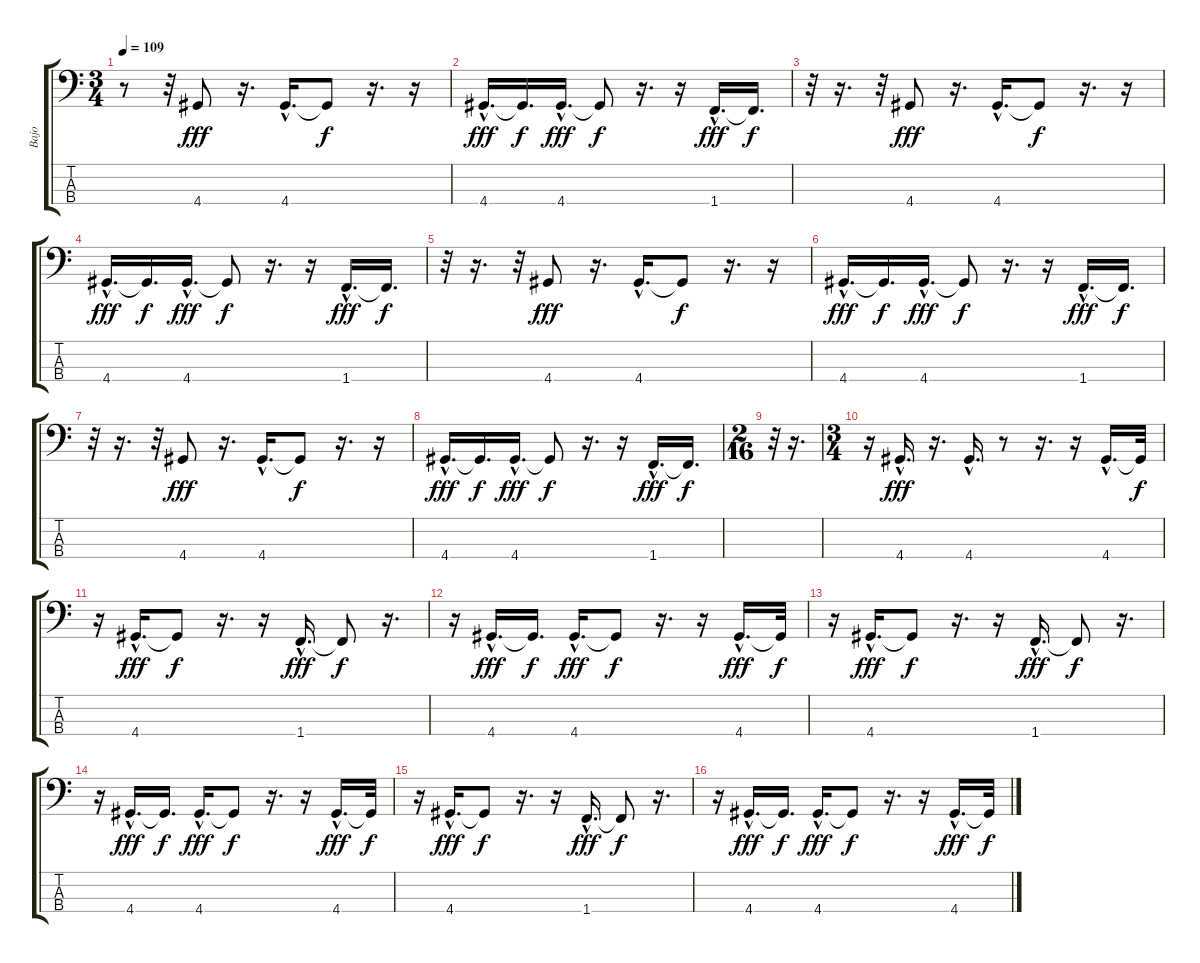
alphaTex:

\track ("Bajo" "Bajo") {instrument electricbasspick}
\staff {score tabs}
\tuning (G2 D2 A1 E1) {hide}
\ts (3 4)
\tempo 109
\clef f4
\ks c
r.8{dy fff} r.32 4.4.8 r.16{d} 4.4{hac}.16{d} 4.4{t}.8{dy f} r.16{d} r.16 |
4.4{hac}.16{d dy fff} 4.4{t}.16{d dy f} 4.4{hac}.16{d dy fff} 4.4{t}.8{dy f} r.16{d} r.16 1.4{hac}.16{d dy fff} 1.4{t}.16{d dy f} |
r.32 r.16{d} r.32 4.4.8{dy fff} r.16{d} 4.4{hac}.16{d} 4.4{t}.8{dy f} r.16{d} r.16 |
4.4{hac}.16{d dy fff} 4.4{t}.16{d dy f} 4.4{hac}.16{d dy fff} 4.4{t}.8{dy f} r.16{d} r.16 1.4{hac}.16{d dy fff} 1.4{t}.16{d dy f} |
r.32 r.16{d} r.32 4.4.8{dy fff} r.16{d} 4.4{hac}.16{d} 4.4{t}.8{dy f} r.16{d} r.16 |
4.4{hac}.16{d dy fff} 4.4{t}.16{d dy f} 4.4{hac}.16{d dy fff} 4.4{t}.8{dy f} r.16{d} r.16 1.4{hac}.16{d dy fff} 1.4{t}.16{d dy f} |
r.32 r.16{d} r.32 4.4.8{dy fff} r.16{d} 4.4{hac}.16{d} 4.4{t}.8{dy f} r.16{d} r.16 |
4.4{hac}.16{d dy fff} 4.4{t}.16{d dy f} 4.4{hac}.16{d dy fff} 4.4{t}.8{dy f} r.16{d} r.16 1.4{hac}.16{d dy fff} 1.4{t}.16{d dy f} |
\ts (2 16)
r.32 r.16{d} |
\ts (3 4)
r.16 4.4{hac}.16{d dy fff} r.16{d} 4.4{hac}.16{d} r.8 r.16{d} r.16 4.4{hac}.16{d} 4.4{t}.32{dy f} |
r.16 4.4{hac}.16{d dy fff} 4.4{t}.8{dy f} r.16{d} r.16 1.4{hac}.16{d dy fff} 1.4{t}.8{dy f} r.16{d} |
r.16 4.4{hac}.16{d dy fff} 4.4{t}.16{d dy f} 4.4{hac}.16{d dy fff} 4.4{t}.8{dy f} r.16{d} r.16 4.4{hac}.16{d dy fff} 4.4{t}.32{dy f} |
r.16 4.4{hac}.16{d dy fff} 4.4{t}.8{dy f} r.16{d} r.16 1.4{hac}.16{d dy fff} 1.4{t}.8{dy f} r.16{d} |
r.16 4.4{hac}.16{d dy fff} 4.4{t}.16{d dy f} 4.4{hac}.16{d dy fff} 4.4{t}.8{dy f} r.16{d} r.16 4.4{hac}.16{d dy fff} 4.4{t}.32{dy f} |
r.16 4.4{hac}.16{d dy fff} 4.4{t}.8{dy f} r.16{d} r.16 1.4{hac}.16{d dy fff} 1.4{t}.8{dy f} r.16{d} |
r.16 4.4{hac}.16{d dy fff} 4.4{t}.16{d dy f} 4.4{hac}.16{d dy fff} 4.4{t}.8{dy f} r.16{d} r.16 4.4{hac}.16{d dy fff} 4.4{t}.32{dy f}
